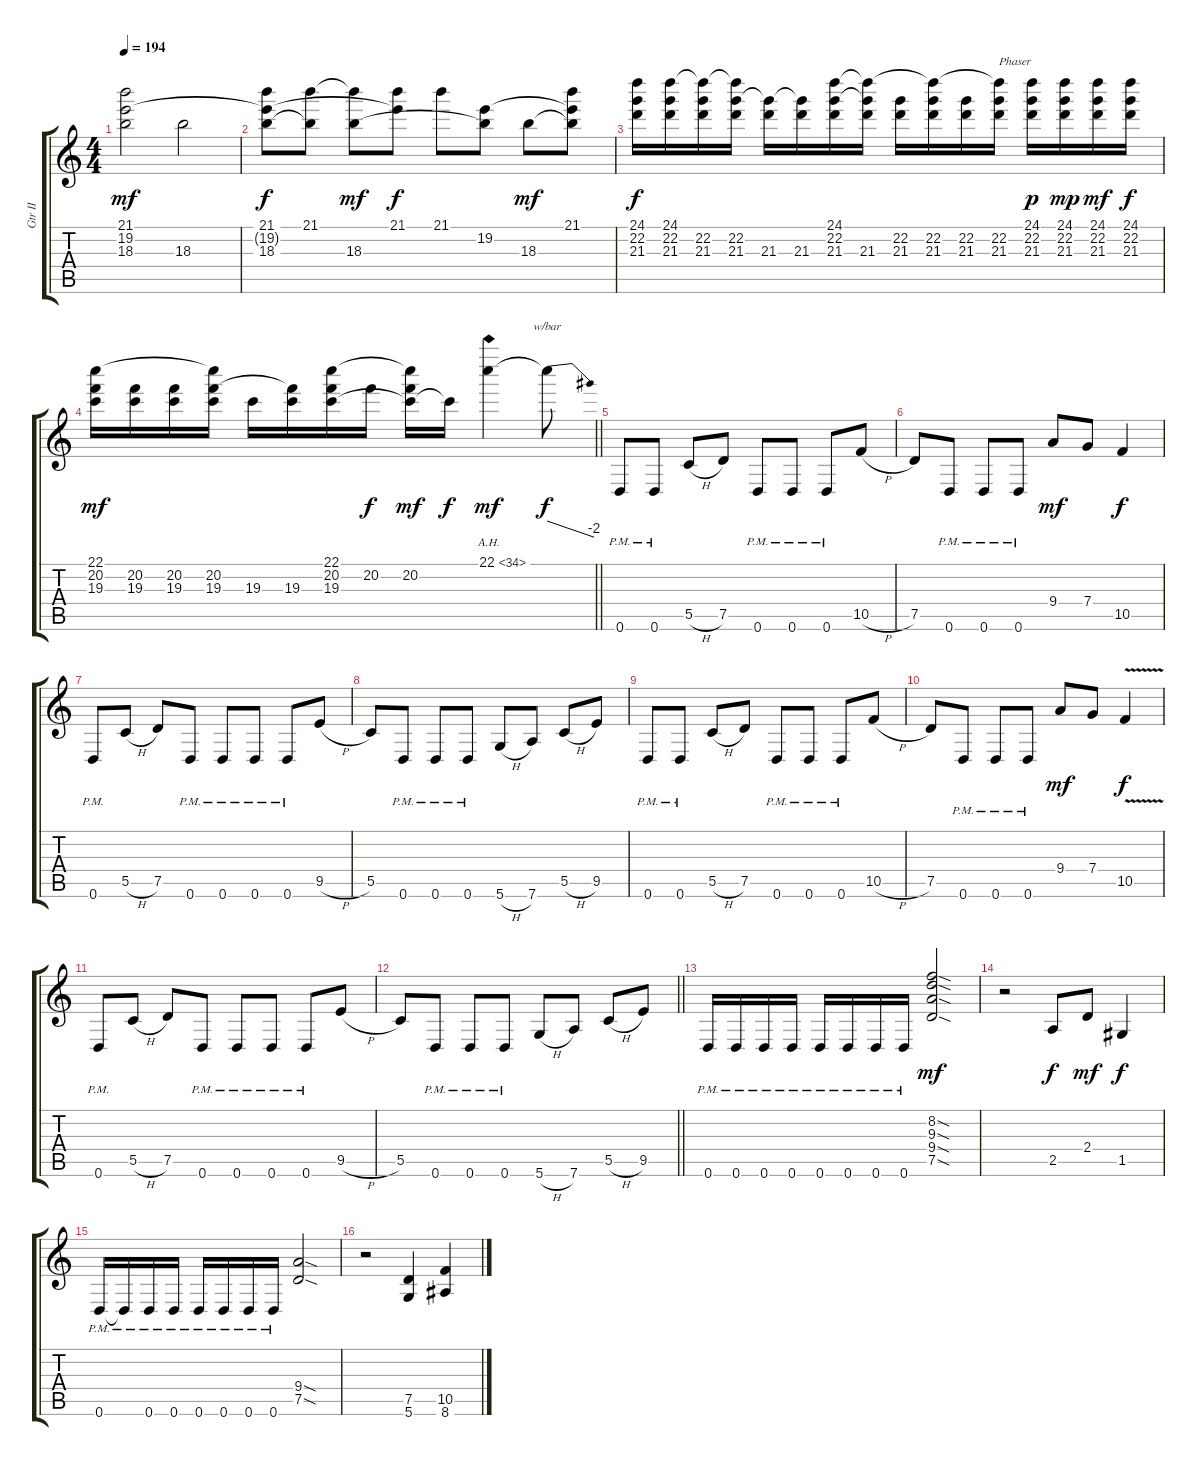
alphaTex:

\track ("Gtr II" "Gtr II") {instrument overdrivenguitar}
\staff {score tabs}
\tuning (D4 A3 F3 C3 G2 D2) {hide}
\ts (4 4)
\tempo 194
\clef g2
\ks c
(21.1 19.2 18.3).2{dy mf volume 12} 18.3.2 |
(21.1 19.2{t} 18.3).8{dy f} (21.1 18.3{t}).8 (21.1{t} 18.3).8{dy mf} (21.1 19.2{t}).8{dy f} 21.1.8 (19.2 18.3{t}).8 18.3.8{dy mf} (21.1 19.2{t} 18.3{t}).8 |
(24.1 22.2 21.3).16{dy f} (24.1 22.2 21.3).16 (24.1{t} 22.2 21.3).16 (24.1{t} 22.2 21.3).16 (22.2{t} 21.3).16 (22.2{t} 21.3).16 (24.1 22.2 21.3).16 (24.1{t} 22.2{t} 21.3).16 (22.2 21.3).16 (24.1{t} 22.2 21.3).16 (22.2 21.3).16 (24.1{t} 22.2 21.3).16{txt "Phaser"} (24.1 22.2 21.3).16{dy p} (24.1 22.2 21.3).16{dy mp} (24.1 22.2 21.3).16{dy mf} (24.1 22.2 21.3).16{dy f} |
\barLineRight lightlight
(22.1 20.2 19.3).16{dy mf} (20.2 19.3).16 (20.2 19.3).16 (22.1{t} 20.2 19.3).16 19.3.16 (20.2{t} 19.3).16 (22.1 20.2 19.3).16 20.2.16{dy f} (22.1{t} 20.2 19.3{t}).16{dy mf} 19.3{t}.16{dy f} 22.1{ah 12}.4{dy mf} 22.1{t}.8{tbe (dive default 0 0 60 -8) dy f} |
0.6{pm}.8{volume 14 balance 15} 0.6{pm}.8 5.5{h}.8 7.5.8 0.6{pm}.8 0.6{pm}.8 0.6{pm}.8 10.5{h}.8 |
7.5.8 0.6{pm}.8 0.6{pm}.8 0.6{pm}.8 9.4.8{dy mf} 7.4.8 10.5.4{dy f} |
0.6{pm}.8 5.5{h}.8 7.5.8 0.6{pm}.8 0.6{pm}.8 0.6{pm}.8 0.6{pm}.8 9.5{h}.8 |
5.5.8 0.6{pm}.8 0.6{pm}.8 0.6{pm}.8 5.6{h}.8 7.6.8 5.5{h}.8 9.5.8 |
0.6{pm}.8 0.6{pm}.8 5.5{h}.8 7.5.8 0.6{pm}.8 0.6{pm}.8 0.6{pm}.8 10.5{h}.8 |
7.5.8 0.6{pm}.8 0.6{pm}.8 0.6{pm}.8 9.4.8{dy mf} 7.4.8 10.5{v}.4{dy f} |
0.6{pm}.8 5.5{h}.8 7.5.8 0.6{pm}.8 0.6{pm}.8 0.6{pm}.8 0.6{pm}.8 9.5{h}.8 |
\barLineRight lightlight
5.5.8 0.6{pm}.8 0.6{pm}.8 0.6{pm}.8 5.6{h}.8 7.6.8 5.5{h}.8 9.5.8 |
0.6{pm}.16{volume 13} 0.6{pm}.16 0.6{pm}.16 0.6{pm}.16 0.6{pm}.16 0.6{pm}.16 0.6{pm}.16 0.6{pm}.16 (8.2{sod} 9.3{sod} 9.4{sod} 7.5{sod}).2{dy mf} |
r.2 2.5.8{dy f} 2.4.8{dy mf} 1.5.4{dy f} |
0.6{pm}.16{volume 13} 0.6{pm t}.16 0.6{pm}.16 0.6{pm}.16 0.6{pm}.16 0.6{pm}.16 0.6{pm}.16 0.6{pm}.16 (9.4{sod} 7.5{sod}).2 |
r.2 (7.5 5.6).4 (10.5 8.6).4
